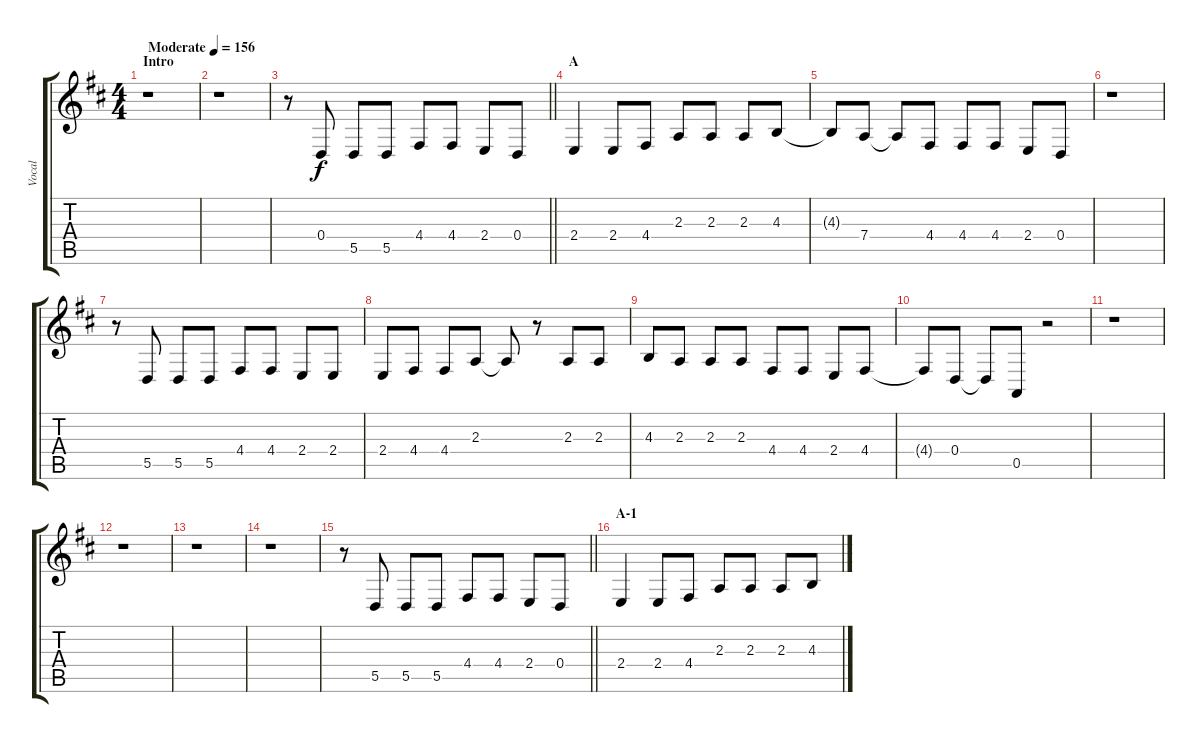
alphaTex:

\track ("Vocal" "Vocal") {instrument altosax}
\staff {score tabs}
\tuning (E4 B3 G3 D3 A2 E2) {hide}
\ts (4 4)
\section ("" "Intro")
\tempo (156 "Moderate")
\clef g2
\ks d
r.1{dy f instrument altosax} |
r.1 |
\barLineRight lightlight
r.8 0.4.8 5.5.8 5.5.8 4.4.8 4.4.8 2.4.8 0.4.8 |
\section ("" "A")
2.4.4 2.4.8 4.4.8 2.3.8 2.3.8 2.3.8 4.3.8 |
4.3{t}.8 7.4.8 7.4{t}.8 4.4.8 4.4.8 4.4.8 2.4.8 0.4.8 |
r.1 |
r.8 5.5.8 5.5.8 5.5.8 4.4.8 4.4.8 2.4.8 2.4.8 |
2.4.8 4.4.8 4.4.8 2.3.8 2.3{t}.8 r.8 2.3.8 2.3.8 |
4.3.8 2.3.8 2.3.8 2.3.8 4.4.8 4.4.8 2.4.8 4.4.8 |
4.4{t}.8 0.4.8 0.4{t}.8 0.5.8 r.2 |
r.1 |
r.1 |
r.1 |
r.1 |
\barLineRight lightlight
r.8 5.5.8 5.5.8 5.5.8 4.4.8 4.4.8 2.4.8 0.4.8 |
\section ("" "A-1")
2.4.4 2.4.8 4.4.8 2.3.8 2.3.8 2.3.8 4.3.8
